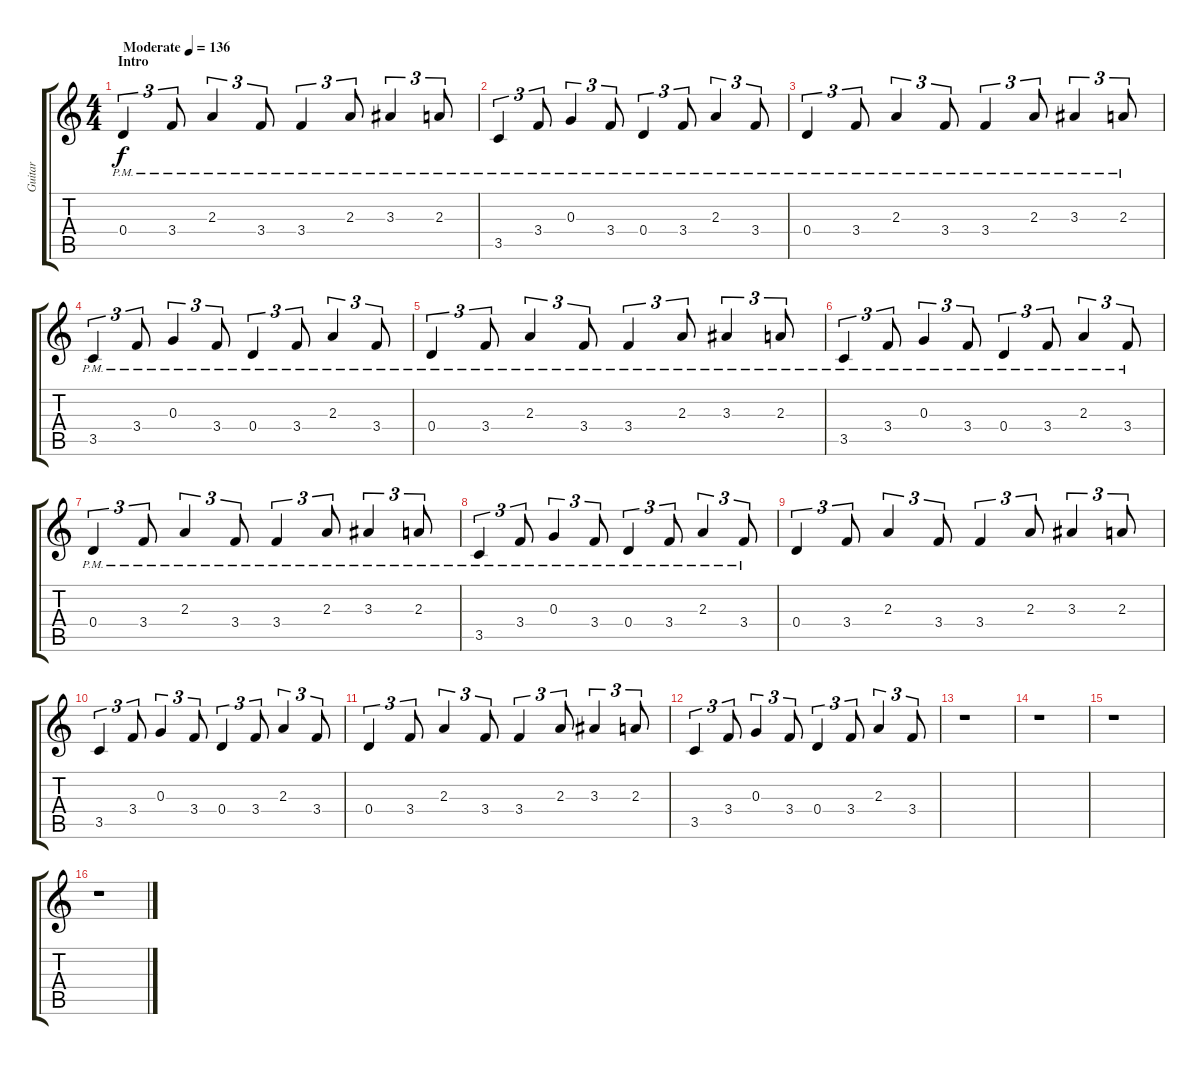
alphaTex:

\track ("Guitar" "Guitar") {instrument distortionguitar}
\staff {score tabs}
\tuning (E4 B3 G3 D3 A2 E2) {hide}
\ts (4 4)
\section ("" "Intro")
\tempo (136 "Moderate")
\clef g2
\ks c
0.4{pm}.4{tu (3 2) dy f instrument distortionguitar} 3.4{pm}.8{tu (3 2)} 2.3{pm}.4{tu (3 2)} 3.4{pm}.8{tu (3 2)} 3.4{pm}.4{tu (3 2)} 2.3{pm}.8{tu (3 2)} 3.3{pm}.4{tu (3 2)} 2.3{pm}.8{tu (3 2)} |
3.5{pm}.4{tu (3 2)} 3.4{pm}.8{tu (3 2)} 0.3{pm}.4{tu (3 2)} 3.4{pm}.8{tu (3 2)} 0.4{pm}.4{tu (3 2)} 3.4{pm}.8{tu (3 2)} 2.3{pm}.4{tu (3 2)} 3.4{pm}.8{tu (3 2)} |
0.4{pm}.4{tu (3 2)} 3.4{pm}.8{tu (3 2)} 2.3{pm}.4{tu (3 2)} 3.4{pm}.8{tu (3 2)} 3.4{pm}.4{tu (3 2)} 2.3{pm}.8{tu (3 2)} 3.3{pm}.4{tu (3 2)} 2.3{pm}.8{tu (3 2)} |
3.5{pm}.4{tu (3 2)} 3.4{pm}.8{tu (3 2)} 0.3{pm}.4{tu (3 2)} 3.4{pm}.8{tu (3 2)} 0.4{pm}.4{tu (3 2)} 3.4{pm}.8{tu (3 2)} 2.3{pm}.4{tu (3 2)} 3.4{pm}.8{tu (3 2)} |
0.4{pm}.4{tu (3 2)} 3.4{pm}.8{tu (3 2)} 2.3{pm}.4{tu (3 2)} 3.4{pm}.8{tu (3 2)} 3.4{pm}.4{tu (3 2)} 2.3{pm}.8{tu (3 2)} 3.3{pm}.4{tu (3 2)} 2.3{pm}.8{tu (3 2)} |
3.5{pm}.4{tu (3 2)} 3.4{pm}.8{tu (3 2)} 0.3{pm}.4{tu (3 2)} 3.4{pm}.8{tu (3 2)} 0.4{pm}.4{tu (3 2)} 3.4{pm}.8{tu (3 2)} 2.3{pm}.4{tu (3 2)} 3.4{pm}.8{tu (3 2)} |
0.4{pm}.4{tu (3 2)} 3.4{pm}.8{tu (3 2)} 2.3{pm}.4{tu (3 2)} 3.4{pm}.8{tu (3 2)} 3.4{pm}.4{tu (3 2)} 2.3{pm}.8{tu (3 2)} 3.3{pm}.4{tu (3 2)} 2.3{pm}.8{tu (3 2)} |
3.5{pm}.4{tu (3 2)} 3.4{pm}.8{tu (3 2)} 0.3{pm}.4{tu (3 2)} 3.4{pm}.8{tu (3 2)} 0.4{pm}.4{tu (3 2)} 3.4{pm}.8{tu (3 2)} 2.3{pm}.4{tu (3 2)} 3.4{pm}.8{tu (3 2)} |
0.4.4{tu (3 2)} 3.4.8{tu (3 2)} 2.3.4{tu (3 2)} 3.4.8{tu (3 2)} 3.4.4{tu (3 2)} 2.3.8{tu (3 2)} 3.3.4{tu (3 2)} 2.3.8{tu (3 2)} |
3.5.4{tu (3 2)} 3.4.8{tu (3 2)} 0.3.4{tu (3 2)} 3.4.8{tu (3 2)} 0.4.4{tu (3 2)} 3.4.8{tu (3 2)} 2.3.4{tu (3 2)} 3.4.8{tu (3 2)} |
0.4.4{tu (3 2)} 3.4.8{tu (3 2)} 2.3.4{tu (3 2)} 3.4.8{tu (3 2)} 3.4.4{tu (3 2)} 2.3.8{tu (3 2)} 3.3.4{tu (3 2)} 2.3.8{tu (3 2)} |
3.5.4{tu (3 2)} 3.4.8{tu (3 2)} 0.3.4{tu (3 2)} 3.4.8{tu (3 2)} 0.4.4{tu (3 2)} 3.4.8{tu (3 2)} 2.3.4{tu (3 2)} 3.4.8{tu (3 2)} |
r.1 |
r.1 |
r.1 |
r.1
